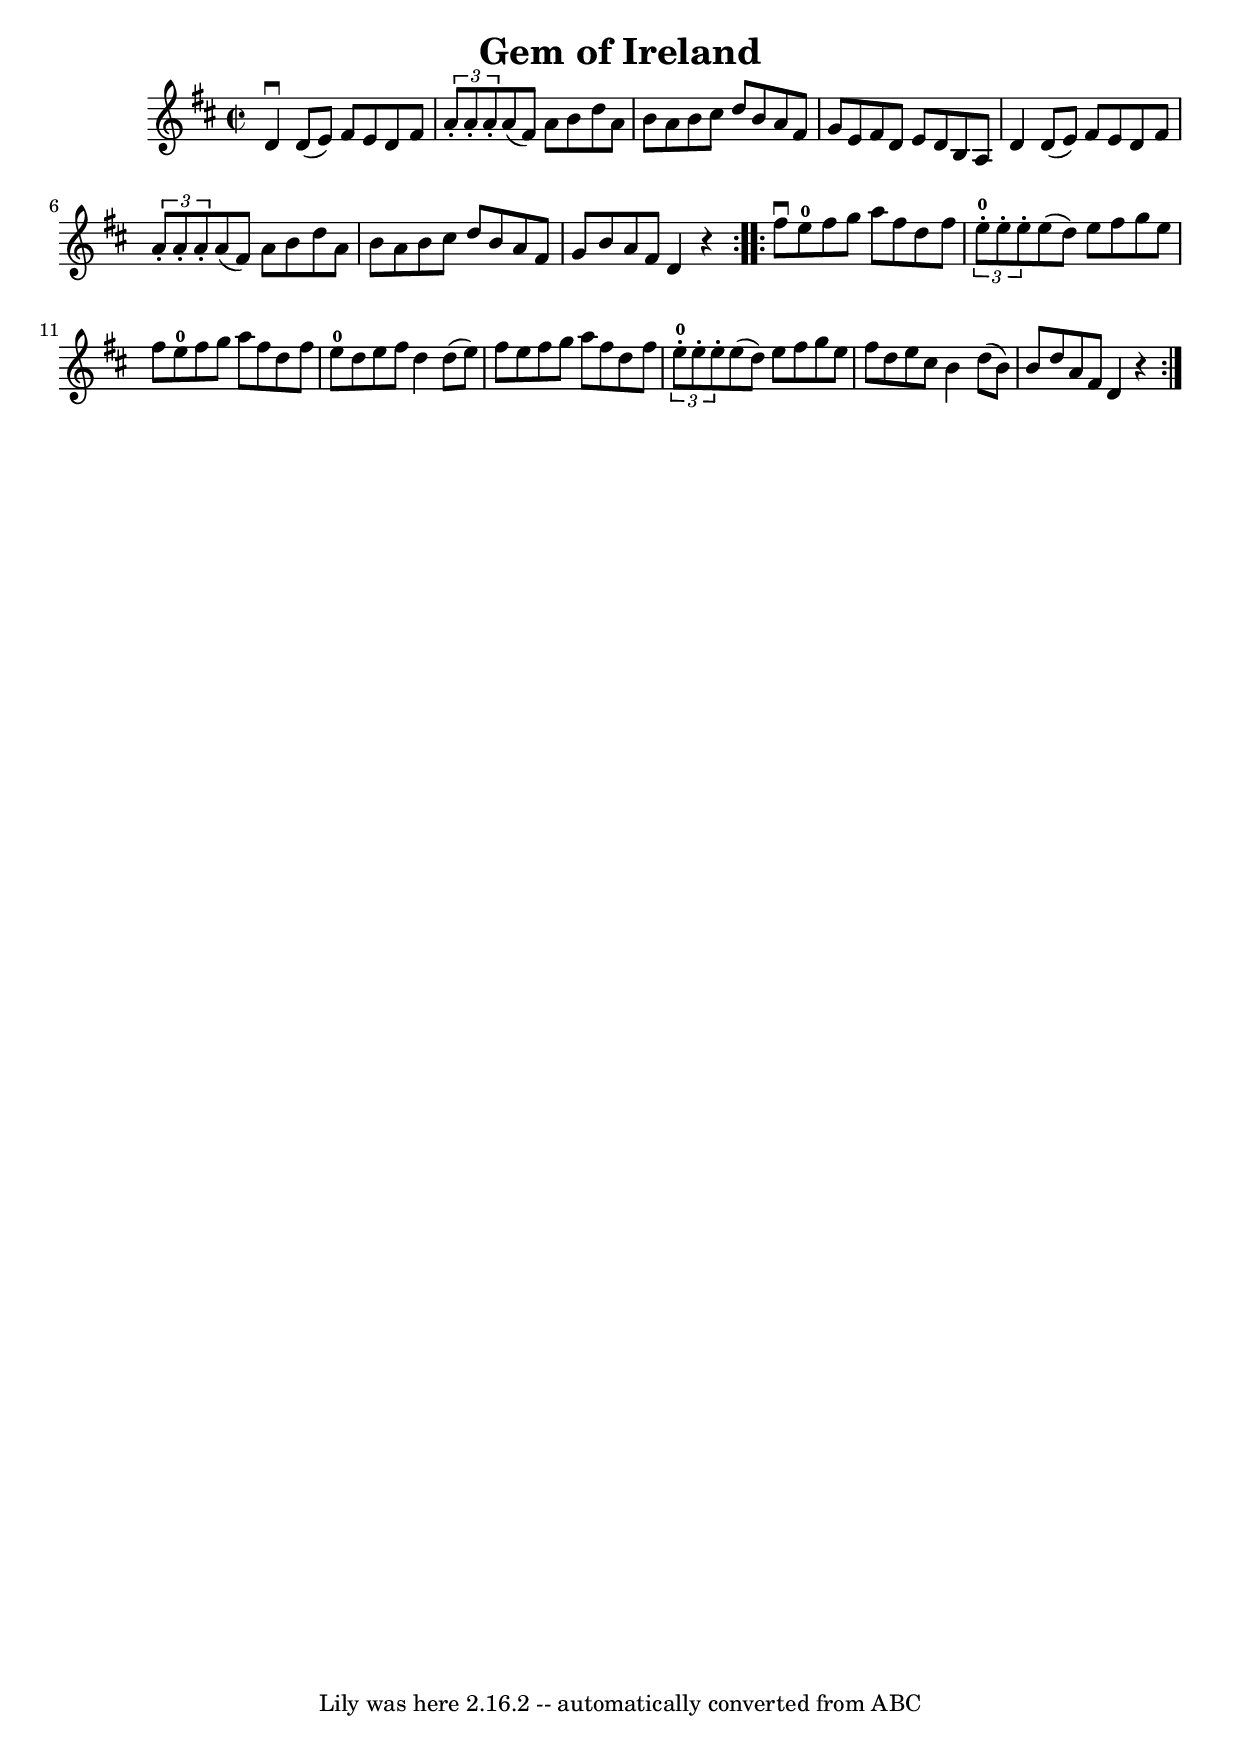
\version "2.16.2"
\include "Mammoth.ily"
\header {
  %% book = "Ryan's Mammoth Collection"
  crossRefNumber = "1"
  footnotes = "\\\\299"
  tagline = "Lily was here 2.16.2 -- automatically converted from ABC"
  title = "Gem of Ireland"

}
voicedefault =  {



  \repeat volta 2 {

    \override Staff.TimeSignature #'style = #'C
    \time 2/2 
    \key d \major
    d'4^\downbow d'8 (e'8) fis'8 e'8         d'8 fis'8     |
    \times 2/3 { a'8-. a'8-. a'8-. 
	       } a'8 (     fis'8) a'8 b'8 d''8 a'8     |
    b'8 a'8 b'8 cis''8      d''8 b'8 a'8 fis'8     |
    g'8 e'8 fis'8 d'8 e'8       d'8 b8 a8     |
    d'4 d'8 (e'8) fis'8 e'8 d'8       fis'8     |
    \times 2/3 { a'8-. a'8-. a'8-.  	       } a'8 (fis'8 ) a'8 b'8 d''8 a'8     |
    b'8 a'8 b'8 cis''8         d''8 b'8 a'8 fis'8     |
    g'8 b'8 a'8 fis'8 d'4    
    r4   
  } 
  \repeat volta 2 {
    fis''8^\downbow e''8-0 fis''8 g''8         a''8 fis''8 d''8 fis''8     |
    \times 2/3 { e''8-0-.   
		 e''8-. e''8-.  	       } e''8 (d''8) e''8 fis''8 g''8 e''8      |
    fis''8 e''8-0 fis''8 g''8 a''8 fis''8 d''8         fis''8     |
    e''8-0 d''8 e''8 fis''8 d''4 d''8 (     e''8)    |
    fis''8 e''8 fis''8 g''8 a''8 fis''8         d''8 fis''8     |
    \times 2/3 { e''8-0-. e''8-. e''8-. 
	       }      e''8 (d''8) e''8 fis''8 g''8 e''8     |
    fis''8         d''8 e''8 cis''8 b'4 d''8 (b'8)    |
    b'8 d''8    
    a'8 fis'8 d'4    r4   
  }   

}

\score{
  <<

    \context Staff="default"
    {
      \voicedefault 
      
    }

  >>
  \layout {
    
  }
  \midi {
  }

}
